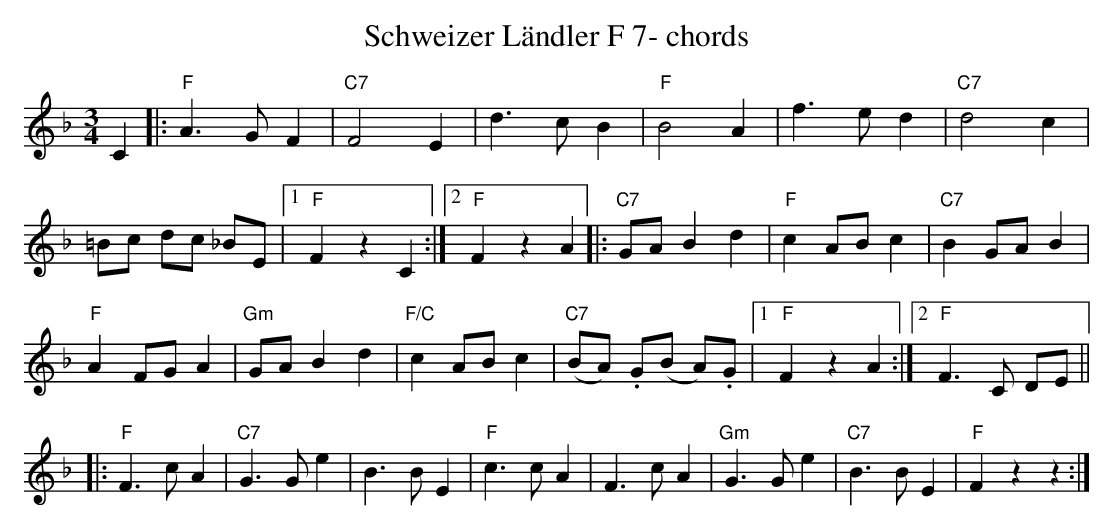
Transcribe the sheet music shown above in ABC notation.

X:1
T:Schweizer L\"andler F 7- chords
M:3/4
L:1/4
K:Fmaj%%MIDI gchordon
C |: "F"A>GF | "C7"F2E | d>cB | "F"B2A | f>ed | "C7"d2c |
=B/2c/2 d/2c/2 _B/2E/2 |1 "F"FzC :|2 "F"FzA |: "C7"G/2A/2Bd | "F"cA/2B/2c | "C7"BG/2A/2B |
"F"AF/2G/2A | "Gm"G/2A/2Bd | "F/C"cA/2B/2c | "C7"(B/2A/2) .G/2(B/2 A/2).G/2 |1 "F"FzA :|2 "F"F>C D/2E/2 ||
|: "F"F>cA | "C7"G>Ge | B>BE | "F"c>cA | F>cA | "Gm"G>Ge | "C7"B>BE | "F"Fzz :|
